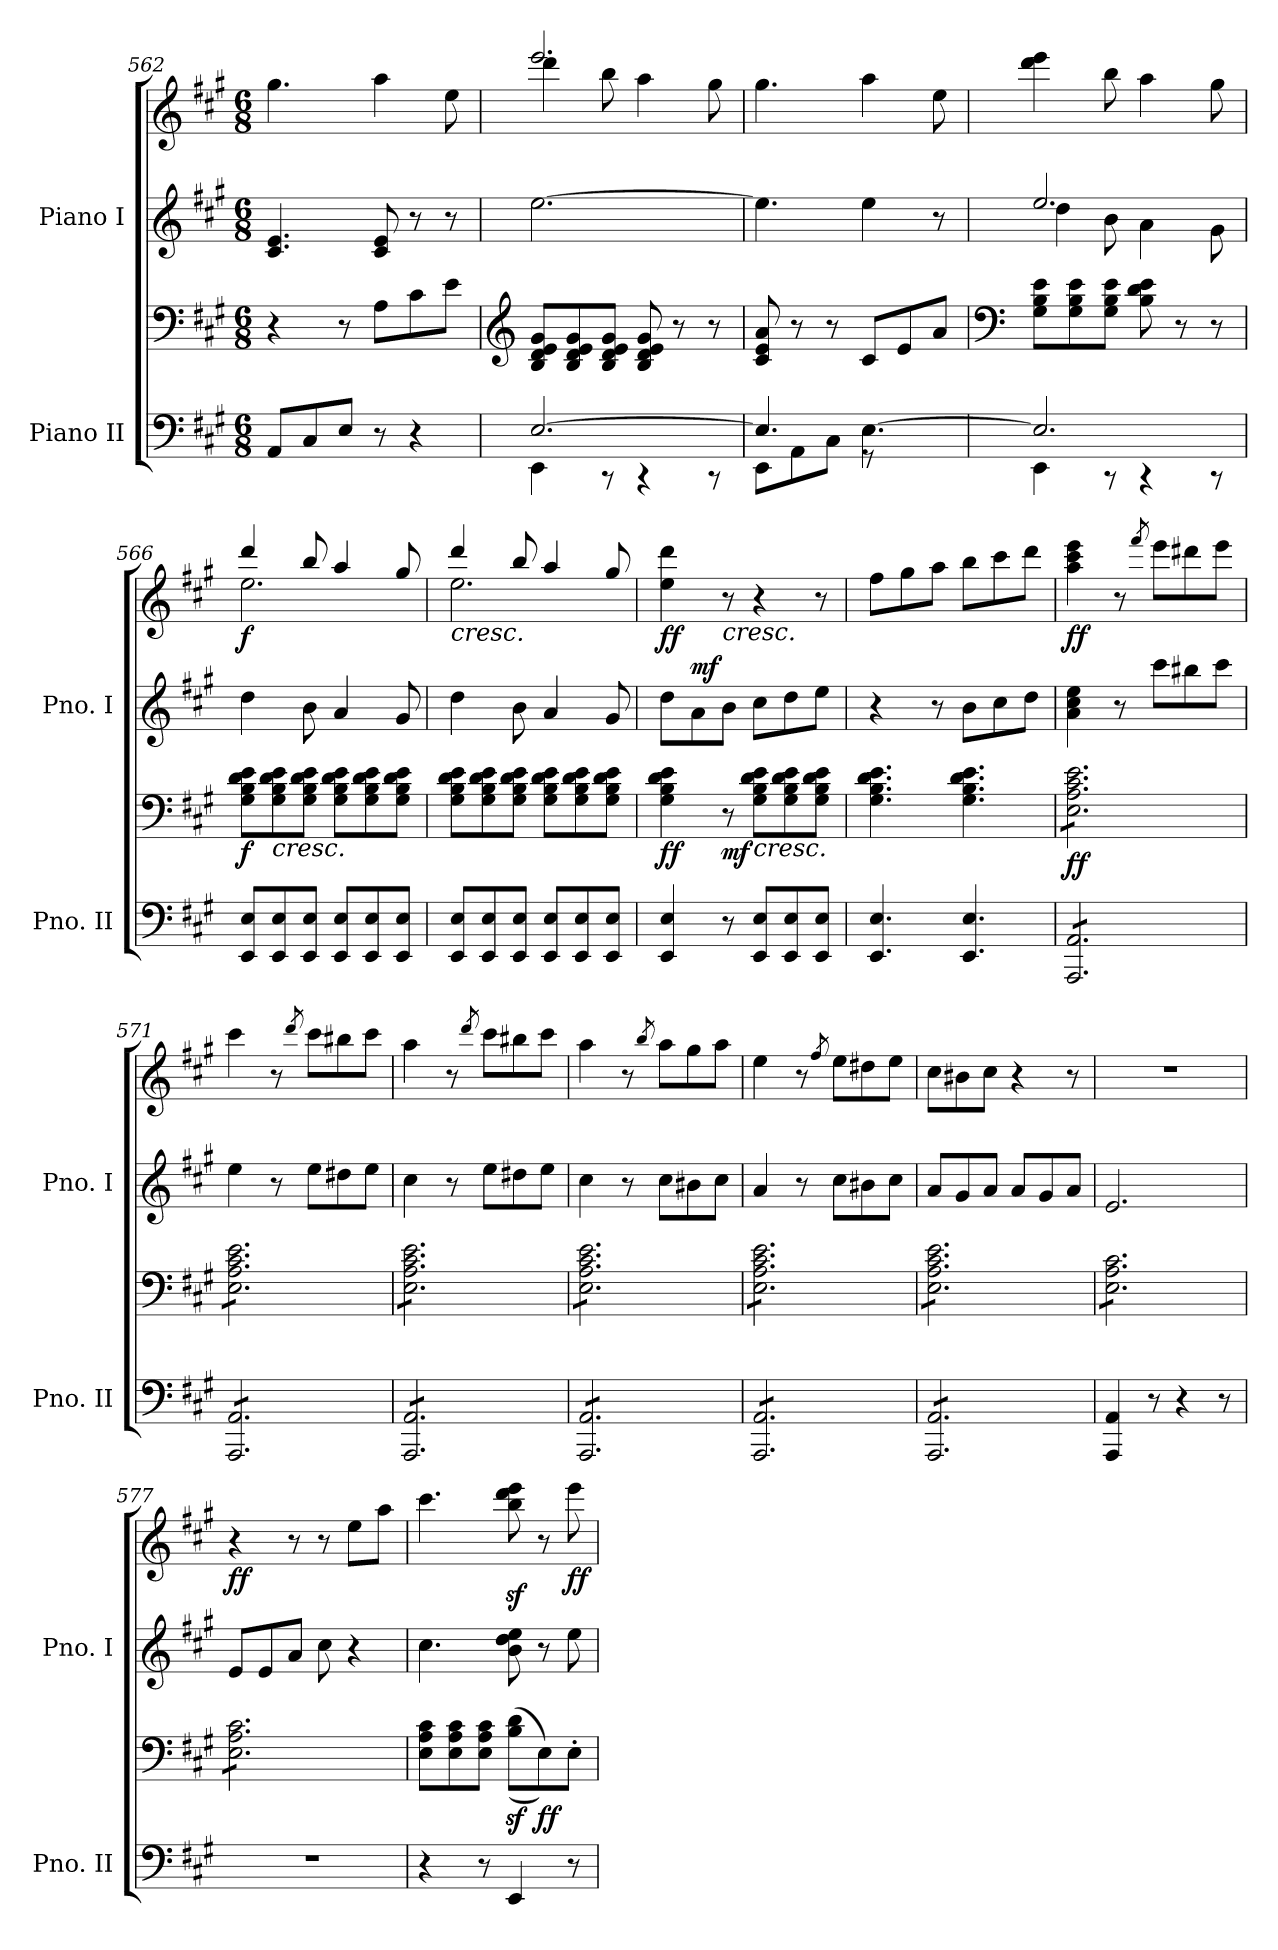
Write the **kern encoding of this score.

**kern	**kern	**dynam	**kern	**kern	**dynam
*part2	*part2	*part2	*part1	*part1	*part1
*staff4	*staff3	*staff3/4	*staff2	*staff1	*staff1/2
*I"Piano II	*	*	*I"Piano I	*	*
*I'Pno. II	*	*	*I'Pno. I	*	*
*clefF4	*clefF4	*	*clefG2	*clefG2	*
*k[f#c#g#]	*k[f#c#g#]	*	*k[f#c#g#]	*k[f#c#g#]	*
*M6/8	*M6/8	*	*M6/8	*M6/8	*
=562	=562	=562	=562	=562	=562
8AA/L	4r	.	4.c#/ 4.e/	4.gg#\	.
8C#/	.	.	.	.	.
8E/J	8r	.	.	.	.
8r	8A\L	.	8c#/ 8e/	4aa\	.
4r	8c#\	.	8r	.	.
.	8e\J	.	8r	8ee\	.
=563	=563	=563	=563	=563	=563
*	*clefG2	*	*	*	*
*^	*	*	*	*^	*
[2.E/	4EE\	8B/ 8d/ 8e/ 8g#/L	.	[2.ee\	2.eee/	4ddd\	.
.	.	8B/ 8d/ 8e/ 8g#/	.	.	.	.	.
.	8r	8B/ 8d/ 8e/ 8g#/J	.	.	.	8bb\	.
.	4r	8B/ 8d/ 8e/ 8g#/	.	.	.	4aa\	.
.	.	8r	.	.	.	.	.
.	8r	8r	.	.	.	8gg#\	.
*	*	*	*	*	*v	*v	*
!!LO:LB:g=z
=564	=564	=564	=564	=564	=564	=564
4.E/]	8EE\L	8c#/ 8e/ 8a/	.	4.ee\]	4.gg#\	.
.	8AA\	8r	.	.	.	.
.	8C#\J	8r	.	.	.	.
[4.E\	8rGG	8c#/L	.	4ee\	4aa\	.
.	4rGGyy	8e/	.	.	.	.
.	.	8a/J	.	8r	8ee\	.
=565	=565	=565	=565	=565	=565	=565
*	*	*clefF4	*	*	*	*
*	*	*	*	*^	*	*
2.E/]	4EE\	8G#\ 8B\ 8e\L	.	2.ee/	4dd\	4ddd\ 4eee\	.
.	.	8G#\ 8B\ 8e\	.	.	.	.	.
.	8r	8G#\ 8B\ 8e\J	.	.	8b\	8bb\	.
.	4r	8B\ 8d\ 8e\	.	.	4a\	4aa\	.
.	.	8r	.	.	.	.	.
.	8r	8r	.	.	8g#\	8gg#\	.
=566	=566	=566	=566	=566	=566	=566	=566
*	*	*	*	*	*	*^	*
!	!	!	!LO:DY:b	!	!	!	!	!LO:DY:b
*v	*v	*	*	*v	*v	*	*	*
8EE/ 8E/L	8G#\ 8B\ 8d\ 8e\L	f	4dd\	4ddd/	2.ee\	f
!	!LO:TX:b:i:t=cresc.	!	!	!	!	!
8EE/ 8E/	8G#\ 8B\ 8d\ 8e\	.	.	.	.	.
8EE/ 8E/J	8G#\ 8B\ 8d\ 8e\J	.	8b\	8bb/	.	.
8EE/ 8E/L	8G#\ 8B\ 8d\ 8e\L	.	4a/	4aa/	.	.
8EE/ 8E/	8G#\ 8B\ 8d\ 8e\	.	.	.	.	.
8EE/ 8E/J	8G#\ 8B\ 8d\ 8e\J	.	8g#/	8gg#/	.	.
=567	=567	=567	=567	=567	=567	=567
!	!	!	!	!LO:TX:b:i:t=cresc.	!	!
8EE/ 8E/L	8G#\ 8B\ 8d\ 8e\L	.	4dd\	4ddd/	2.ee\	.
8EE/ 8E/	8G#\ 8B\ 8d\ 8e\	.	.	.	.	.
8EE/ 8E/J	8G#\ 8B\ 8d\ 8e\J	.	8b\	8bb/	.	.
8EE/ 8E/L	8G#\ 8B\ 8d\ 8e\L	.	4a/	4aa/	.	.
8EE/ 8E/	8G#\ 8B\ 8d\ 8e\	.	.	.	.	.
8EE/ 8E/J	8G#\ 8B\ 8d\ 8e\J	.	8g#/	8gg#/	.	.
*	*	*	*	*v	*v	*
=568	=568	=568	=568	=568	=568
!	!	!LO:DY:b	!	!	!LO:DY:b
4EE/ 4E/	4G#\ 4B\ 4d\ 4e\	ff	8dd\L	4ee\ 4ddd\	ff
!	!	!	!	!	!LO:DY:a=2
.	.	.	8a\	.	mf
!	!	!	!	!LO:TX:b:i:t=cresc.	!
!	!	!LO:DY:b	!	!	!
8r	8r	mf	8b\J	8r	.
!	!LO:TX:b:i:t=cresc.	!	!	!	!
8EE/ 8E/L	8G#\ 8B\ 8d\ 8e\L	.	8cc#\L	4r	.
8EE/ 8E/	8G#\ 8B\ 8d\ 8e\	.	8dd\	.	.
8EE/ 8E/J	8G#\ 8B\ 8d\ 8e\J	.	8ee\J	8r	.
=569	=569	=569	=569	=569	=569
4.EE/ 4.E/	4.G#\ 4.B\ 4.d\ 4.e\	.	4r	8ff#\L	.
.	.	.	.	8gg#\	.
.	.	.	8r	8aa\J	.
4.EE/ 4.E/	4.G#\ 4.B\ 4.d\ 4.e\	.	8b\L	8bb\L	.
.	.	.	8cc#\	8ccc#\	.
.	.	.	8dd\J	8ddd\J	.
!!LO:LB:g=z
=570	=570	=570	=570	=570	=570
!	!	!LO:DY:b	!	!	!LO:DY:b
*tremolo	*	*	*	*	*
*	*tremolo	*	*	*	*
8AAA/ 8AA/L	8E\ 8A\ 8c#\ 8e\L	ff	4a\ 4cc#\ 4ee\	4aa\ 4ccc#\ 4eee\	ff
8AAA/ 8AA/	8E\ 8A\ 8c#\ 8e\	.	.	.	.
8AAA/ 8AA/	8E\ 8A\ 8c#\ 8e\	.	8r	8r	.
.	.	.	.	8qfff#/	.
8AAA/ 8AA/	8E\ 8A\ 8c#\ 8e\	.	8ccc#\L	8eee\L	.
8AAA/ 8AA/	8E\ 8A\ 8c#\ 8e\	.	8bb#X\	8ddd#X\	.
8AAA/ 8AA/J	8E\ 8A\ 8c#\ 8e\J	.	8ccc#\J	8eee\J	.
=571	=571	=571	=571	=571	=571
8AAA/ 8AA/L	8E\ 8A\ 8c#\ 8e\L	.	4ee\	4ccc#\	.
8AAA/ 8AA/	8E\ 8A\ 8c#\ 8e\	.	.	.	.
8AAA/ 8AA/	8E\ 8A\ 8c#\ 8e\	.	8r	8r	.
.	.	.	.	8qddd/	.
8AAA/ 8AA/	8E\ 8A\ 8c#\ 8e\	.	8ee\L	8ccc#\L	.
8AAA/ 8AA/	8E\ 8A\ 8c#\ 8e\	.	8dd#X\	8bb#X\	.
8AAA/ 8AA/J	8E\ 8A\ 8c#\ 8e\J	.	8ee\J	8ccc#\J	.
=572	=572	=572	=572	=572	=572
8AAA/ 8AA/L	8E\ 8A\ 8c#\ 8e\L	.	4cc#\	4aa\	.
8AAA/ 8AA/	8E\ 8A\ 8c#\ 8e\	.	.	.	.
8AAA/ 8AA/	8E\ 8A\ 8c#\ 8e\	.	8r	8r	.
.	.	.	.	8qddd/	.
8AAA/ 8AA/	8E\ 8A\ 8c#\ 8e\	.	8ee\L	8ccc#\L	.
8AAA/ 8AA/	8E\ 8A\ 8c#\ 8e\	.	8dd#X\	8bb#X\	.
8AAA/ 8AA/J	8E\ 8A\ 8c#\ 8e\J	.	8ee\J	8ccc#\J	.
=573	=573	=573	=573	=573	=573
8AAA/ 8AA/L	8E\ 8A\ 8c#\ 8e\L	.	4cc#\	4aa\	.
8AAA/ 8AA/	8E\ 8A\ 8c#\ 8e\	.	.	.	.
8AAA/ 8AA/	8E\ 8A\ 8c#\ 8e\	.	8r	8r	.
.	.	.	.	8qbb/	.
8AAA/ 8AA/	8E\ 8A\ 8c#\ 8e\	.	8cc#\L	8aa\L	.
8AAA/ 8AA/	8E\ 8A\ 8c#\ 8e\	.	8b#X\	8gg#\	.
8AAA/ 8AA/J	8E\ 8A\ 8c#\ 8e\J	.	8cc#\J	8aa\J	.
=574	=574	=574	=574	=574	=574
8AAA/ 8AA/L	8E\ 8A\ 8c#\ 8e\L	.	4a/	4ee\	.
8AAA/ 8AA/	8E\ 8A\ 8c#\ 8e\	.	.	.	.
8AAA/ 8AA/	8E\ 8A\ 8c#\ 8e\	.	8r	8r	.
.	.	.	.	8qff#/	.
8AAA/ 8AA/	8E\ 8A\ 8c#\ 8e\	.	8cc#\L	8ee\L	.
8AAA/ 8AA/	8E\ 8A\ 8c#\ 8e\	.	8b#X\	8dd#X\	.
8AAA/ 8AA/J	8E\ 8A\ 8c#\ 8e\J	.	8cc#\J	8ee\J	.
=575	=575	=575	=575	=575	=575
8AAA/ 8AA/L	8E\ 8A\ 8c#\ 8e\L	.	8a/L	8cc#\L	.
8AAA/ 8AA/	8E\ 8A\ 8c#\ 8e\	.	8g#/	8b#X\	.
8AAA/ 8AA/	8E\ 8A\ 8c#\ 8e\	.	8a/J	8cc#\J	.
8AAA/ 8AA/	8E\ 8A\ 8c#\ 8e\	.	8a/L	4r	.
8AAA/ 8AA/	8E\ 8A\ 8c#\ 8e\	.	8g#/	.	.
8AAA/ 8AA/J	8E\ 8A\ 8c#\ 8e\J	.	8a/J	8r	.
*Xtremolo	*	*	*	*	*
=576	=576	=576	=576	=576	=576
4AAA/ 4AA/	8E\ 8A\ 8c#\L	.	2.e/	2.r	.
.	8E\ 8A\ 8c#\	.	.	.	.
8r	8E\ 8A\ 8c#\	.	.	.	.
4r	8E\ 8A\ 8c#\	.	.	.	.
.	8E\ 8A\ 8c#\	.	.	.	.
8r	8E\ 8A\ 8c#\J	.	.	.	.
=577	=577	=577	=577	=577	=577
!	!	!	!	!	!LO:DY:b
2.r	8E\ 8A\ 8c#\L	.	8e/L	4r	ff
.	8E\ 8A\ 8c#\	.	8e/	.	.
.	8E\ 8A\ 8c#\	.	8a/J	8r	.
.	8E\ 8A\ 8c#\	.	8cc#\	8r	.
.	8E\ 8A\ 8c#\	.	4r	8ee\L	.
.	8E\ 8A\ 8c#\J	.	.	8aa\J	.
*	*Xtremolo	*	*	*	*
!!LO:PB:g=z
=578	=578	=578	=578	=578	=578
4r	8E\ 8A\ 8c#\L	.	4.cc#\	4.ccc#\	.
.	8E\ 8A\ 8c#\	.	.	.	.
8r	8E\ 8A\ 8c#\J	.	.	.	.
4EE/	(>(>8B\z< 8d\z<L	.	8b\ 8dd\ 8ee\	8bb\z< 8ddd\z< 8eee\z<	.
!	!	!LO:DY:b	!	!	!
.	8E\))	ff	8r	8r	.
!	!	!	!	!	!LO:DY:b
8r	8E'\J	.	8ee\	8eee\	ff
=	=	=	=	=	=
*-	*-	*-	*-	*-	*-
